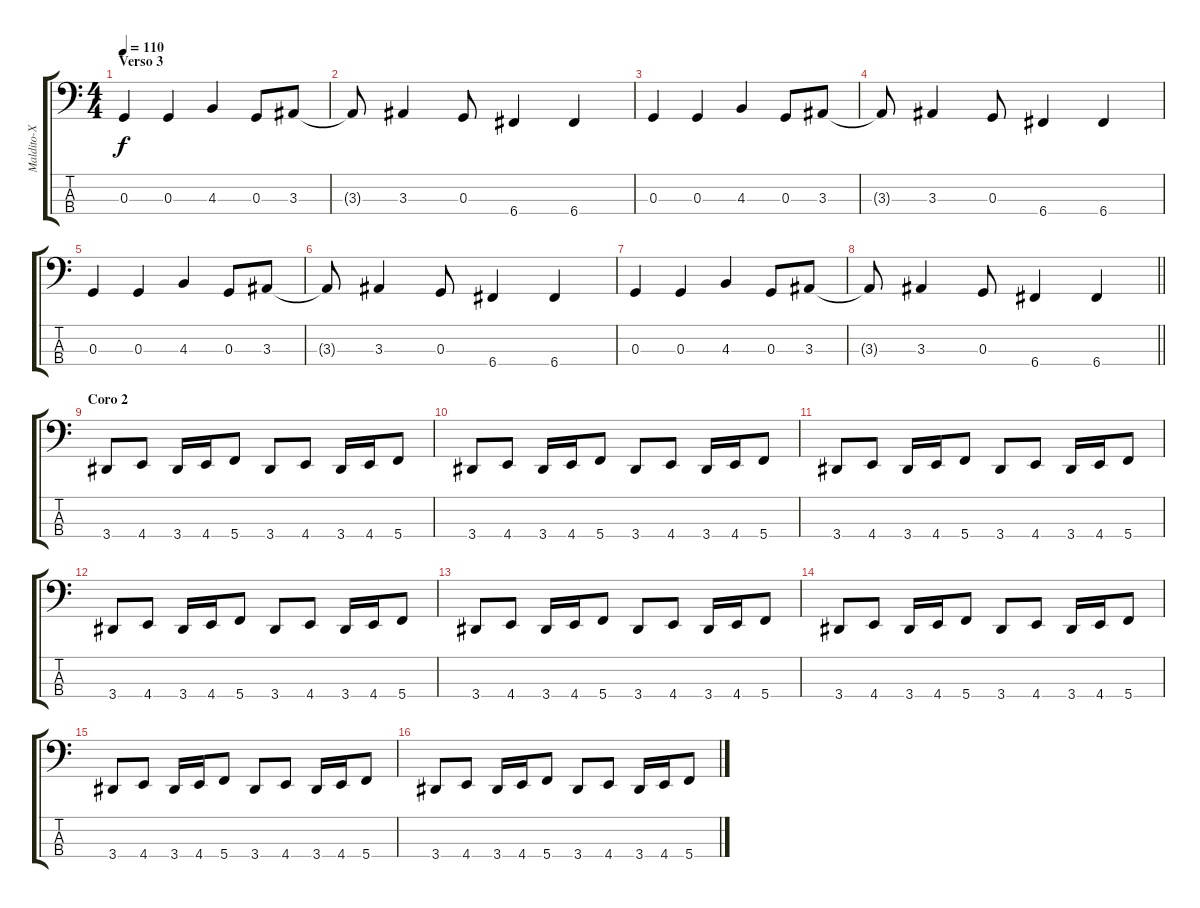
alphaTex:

\track ("Maldito-X" "Maldito-X") {solo instrument electricbassfinger}
\staff {score tabs}
\tuning (F2 C2 G1 C1) {hide}
\ts (4 4)
\section ("" "Verso 3")
\tempo 110
\clef f4
\ks c
0.3.4{dy f} 0.3.4 4.3.4 0.3.8 3.3.8 |
3.3{t}.8 3.3.4 0.3.8 6.4.4 6.4.4 |
0.3.4 0.3.4 4.3.4 0.3.8 3.3.8 |
3.3{t}.8 3.3.4 0.3.8 6.4.4 6.4.4 |
0.3.4 0.3.4 4.3.4 0.3.8 3.3.8 |
3.3{t}.8 3.3.4 0.3.8 6.4.4 6.4.4 |
0.3.4 0.3.4 4.3.4 0.3.8 3.3.8 |
\barLineRight lightlight
3.3{t}.8 3.3.4 0.3.8 6.4.4 6.4.4 |
\section ("" "Coro 2")
3.4.8 4.4.8 3.4.16 4.4.16 5.4.8 3.4.8 4.4.8 3.4.16 4.4.16 5.4.8 |
3.4.8 4.4.8 3.4.16 4.4.16 5.4.8 3.4.8 4.4.8 3.4.16 4.4.16 5.4.8 |
3.4.8 4.4.8 3.4.16 4.4.16 5.4.8 3.4.8 4.4.8 3.4.16 4.4.16 5.4.8 |
3.4.8 4.4.8 3.4.16 4.4.16 5.4.8 3.4.8 4.4.8 3.4.16 4.4.16 5.4.8 |
3.4.8 4.4.8 3.4.16 4.4.16 5.4.8 3.4.8 4.4.8 3.4.16 4.4.16 5.4.8 |
3.4.8 4.4.8 3.4.16 4.4.16 5.4.8 3.4.8 4.4.8 3.4.16 4.4.16 5.4.8 |
3.4.8 4.4.8 3.4.16 4.4.16 5.4.8 3.4.8 4.4.8 3.4.16 4.4.16 5.4.8 |
3.4.8 4.4.8 3.4.16 4.4.16 5.4.8 3.4.8 4.4.8 3.4.16 4.4.16 5.4.8
